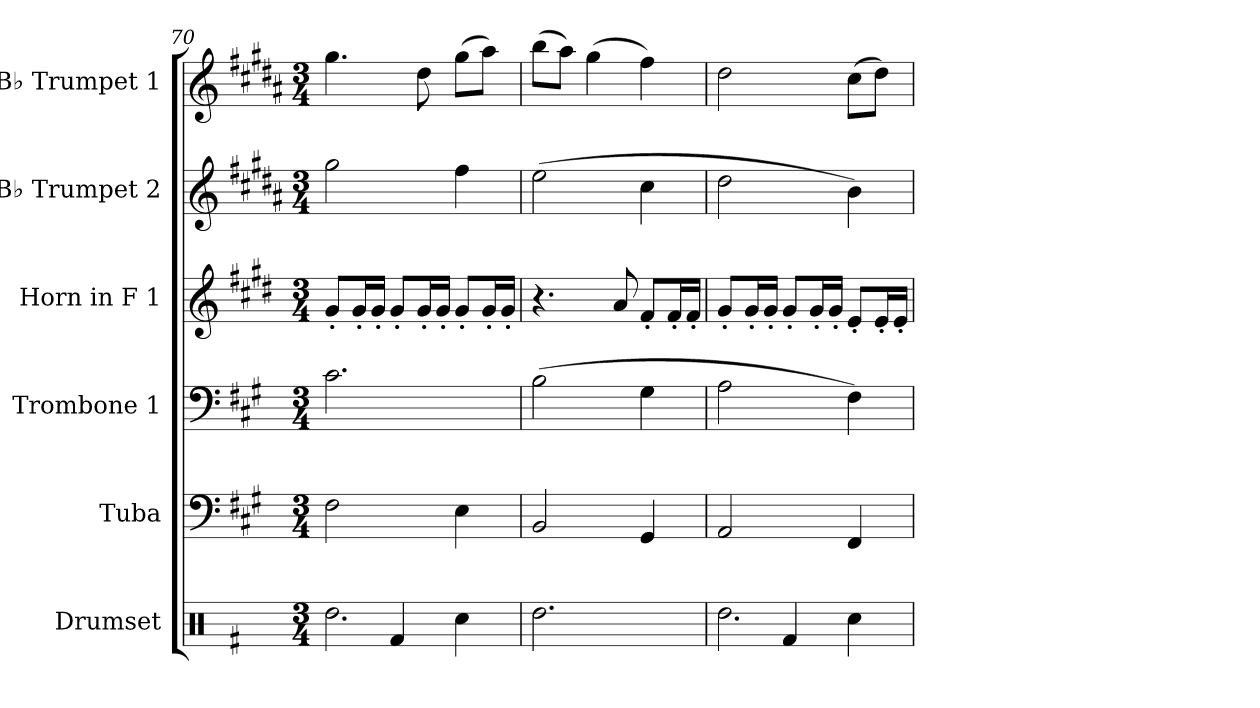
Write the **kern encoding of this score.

**kern	**kern	**kern	**kern	**kern	**kern
*part6	*part5	*part4	*part3	*part2	*part1
*staff6	*staff5	*staff4	*staff3	*staff2	*staff1
*I"Drumset	*I"Tuba	*I"Trombone 1	*I"Horn in F 1	*I"B♭ Trumpet 2	*I"B♭ Trumpet 1
*I'D. Set	*I'Tba.	*I'Tbn. 1	*	*I'B♭ Tpt. 2	*I'B♭ Tpt. 1
*clefX	*clefF4	*clefF4	*clefG2	*clefG2	*clefG2
*	*	*	*ITrd4c7	*ITrd1c2	*ITrd1c2
*k[f#]	*k[f#c#g#]	*k[f#c#g#]	*k[f#c#g#]	*k[f#c#g#]	*k[f#c#g#]
*M3/4	*M3/4	*M3/4	*M3/4	*M3/4	*M3/4
=70	=70	=70	=70	=70	=70
*^	*	*	*	*	*
2.Rdd\	4ryy	2F#\	2.c#\	8c#'/L	2ff#\	4.ff#\
.	.	.	.	16c#'/L	.	.
.	.	.	.	16c#'/JJ	.	.
.	4Rf/	.	.	8c#'/L	.	.
.	.	.	.	16c#'/L	.	8cc#\
.	.	.	.	16c#'/JJ	.	.
.	4Rcc\	4E\	.	8c#'/L	4ee\	(>8ff#\L
.	.	.	.	16c#'/L	.	8gg#\J)
.	.	.	.	16c#'/JJ	.	.
*v	*v	*	*	*	*	*
=71	=71	=71	=71	=71	=71
2.Rdd\	2BB/	(>2B\	4.r	(>2dd\	(>8aa\L
.	.	.	.	.	8gg#\J)
.	.	.	.	.	(>4ff#\
.	.	.	8d/	.	.
.	4GG#/	4G#\	8B'/L	4b\	4ee\)
.	.	.	16B'/L	.	.
.	.	.	16B'/JJ	.	.
=72	=72	=72	=72	=72	=72
*^	*	*	*	*	*
2.Rdd\	4ryy	2AA/	2A\	8c#'/L	2cc#\	2cc#\
.	.	.	.	16c#'/L	.	.
.	.	.	.	16c#'/JJ	.	.
.	4Rf/	.	.	8c#'/L	.	.
.	.	.	.	16c#'/L	.	.
.	.	.	.	16c#'/JJ	.	.
.	4Rcc\	4FF#/	4F#\)	8A'/L	4a\)	(>8b\L
.	.	.	.	16A'/L	.	8cc#\J)
.	.	.	.	16A'/JJ	.	.
*v	*v	*	*	*	*	*
=	=	=	=	=	=
*-	*-	*-	*-	*-	*-
